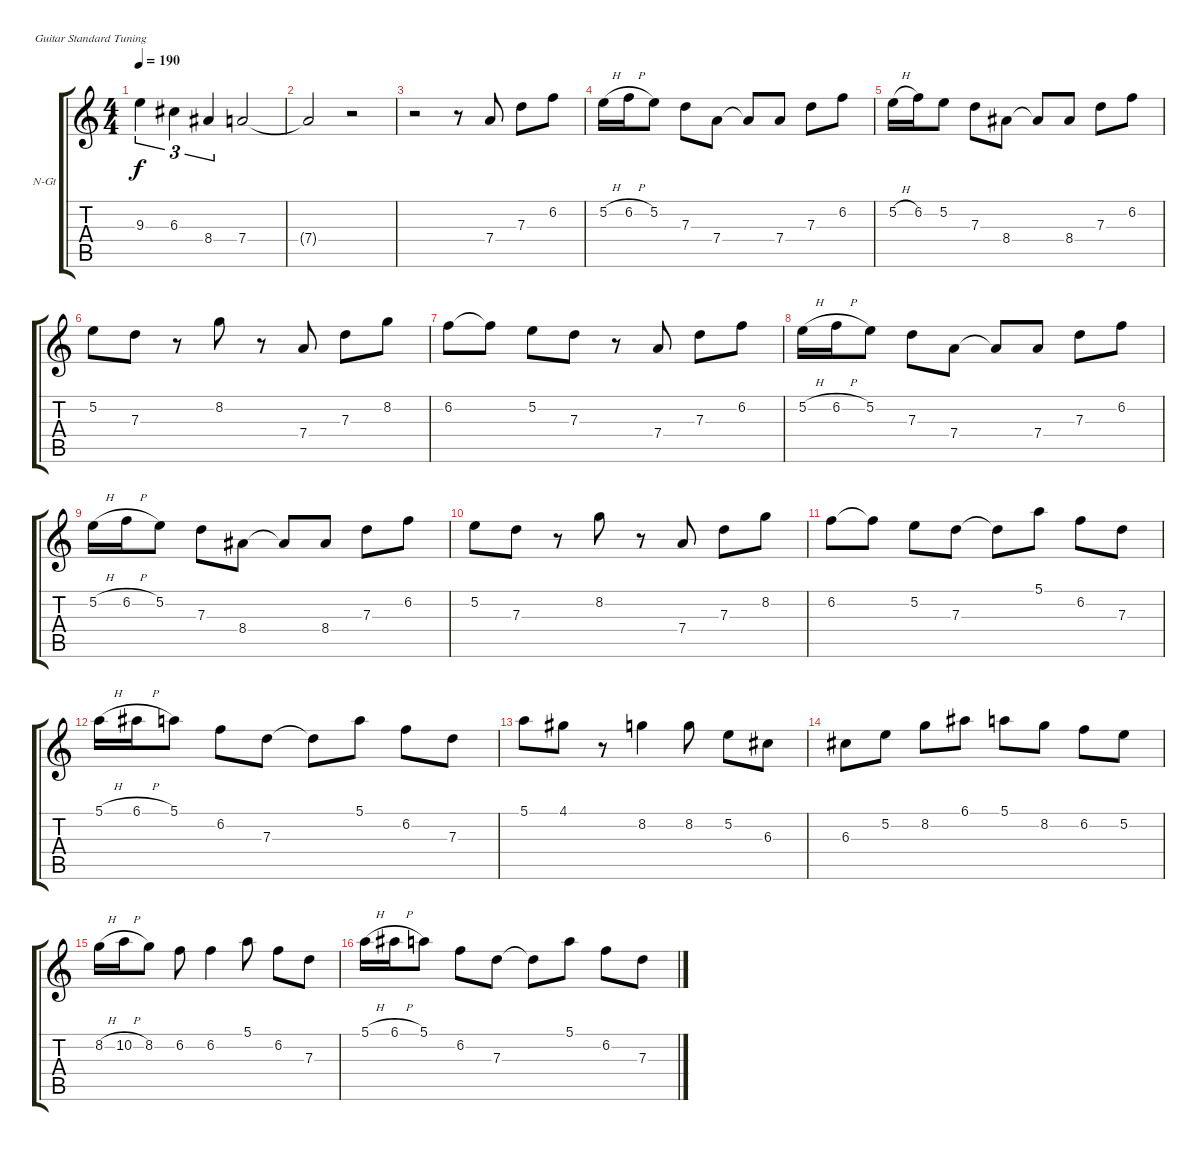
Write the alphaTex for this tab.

\bracketExtendMode groupsimilarinstruments
\firstSystemTrackNameOrientation horizontal
\otherSystemsTrackNameOrientation horizontal
\track ("Rodrigo" "N-Gt") {instrument acousticguitarnylon}
\staff {score tabs}
\tuning (E4 B3 G3 D3 A2 E2)
\ts (4 4)
\tempo 190
\clef g2
\ks c
9.3.4{tu (3 2) dy f} 6.3.4{tu (3 2)} 8.4.4{tu (3 2)} 7.4.2 |
7.4{t}.2 r.2 |
r.2 r.8 7.4.8 7.3.8 6.2.8 |
5.2{h}.16 6.2{h}.16 5.2.8 7.3.8 7.4.8 7.4{t}.8 7.4.8 7.3.8 6.2.8 |
5.2{h}.16 6.2.16 5.2.8 7.3.8 8.4.8 8.4{t}.8 8.4.8 7.3.8 6.2.8 |
5.2.8 7.3.8 r.8 8.2.8 r.8 7.4.8 7.3.8 8.2.8 |
6.2.8 6.2{t}.8 5.2.8 7.3.8 r.8 7.4.8 7.3.8 6.2.8 |
5.2{h}.16 6.2{h}.16 5.2.8 7.3.8 7.4.8 7.4{t}.8 7.4.8 7.3.8 6.2.8 |
5.2{h}.16 6.2{h}.16 5.2.8 7.3.8 8.4.8 8.4{t}.8 8.4.8 7.3.8 6.2.8 |
5.2.8 7.3.8 r.8 8.2.8 r.8 7.4.8 7.3.8 8.2.8 |
6.2.8 6.2{t}.8 5.2.8 7.3.8 7.3{t}.8 5.1.8 6.2.8 7.3.8 |
5.1{h}.16 6.1{h}.16 5.1.8 6.2.8 7.3.8 7.3{t}.8 5.1.8 6.2.8 7.3.8 |
5.1.8 4.1.8 r.8 8.2.4 8.2.8 5.2.8 6.3.8 |
6.3.8 5.2.8 8.2.8 6.1.8 5.1.8 8.2.8 6.2.8 5.2.8 |
8.2{h}.16 10.2{h}.16 8.2.8 6.2.8 6.2.4 5.1.8 6.2.8 7.3.8 |
5.1{h}.16 6.1{h}.16 5.1.8 6.2.8 7.3.8 7.3{t}.8 5.1.8 6.2.8 7.3.8
